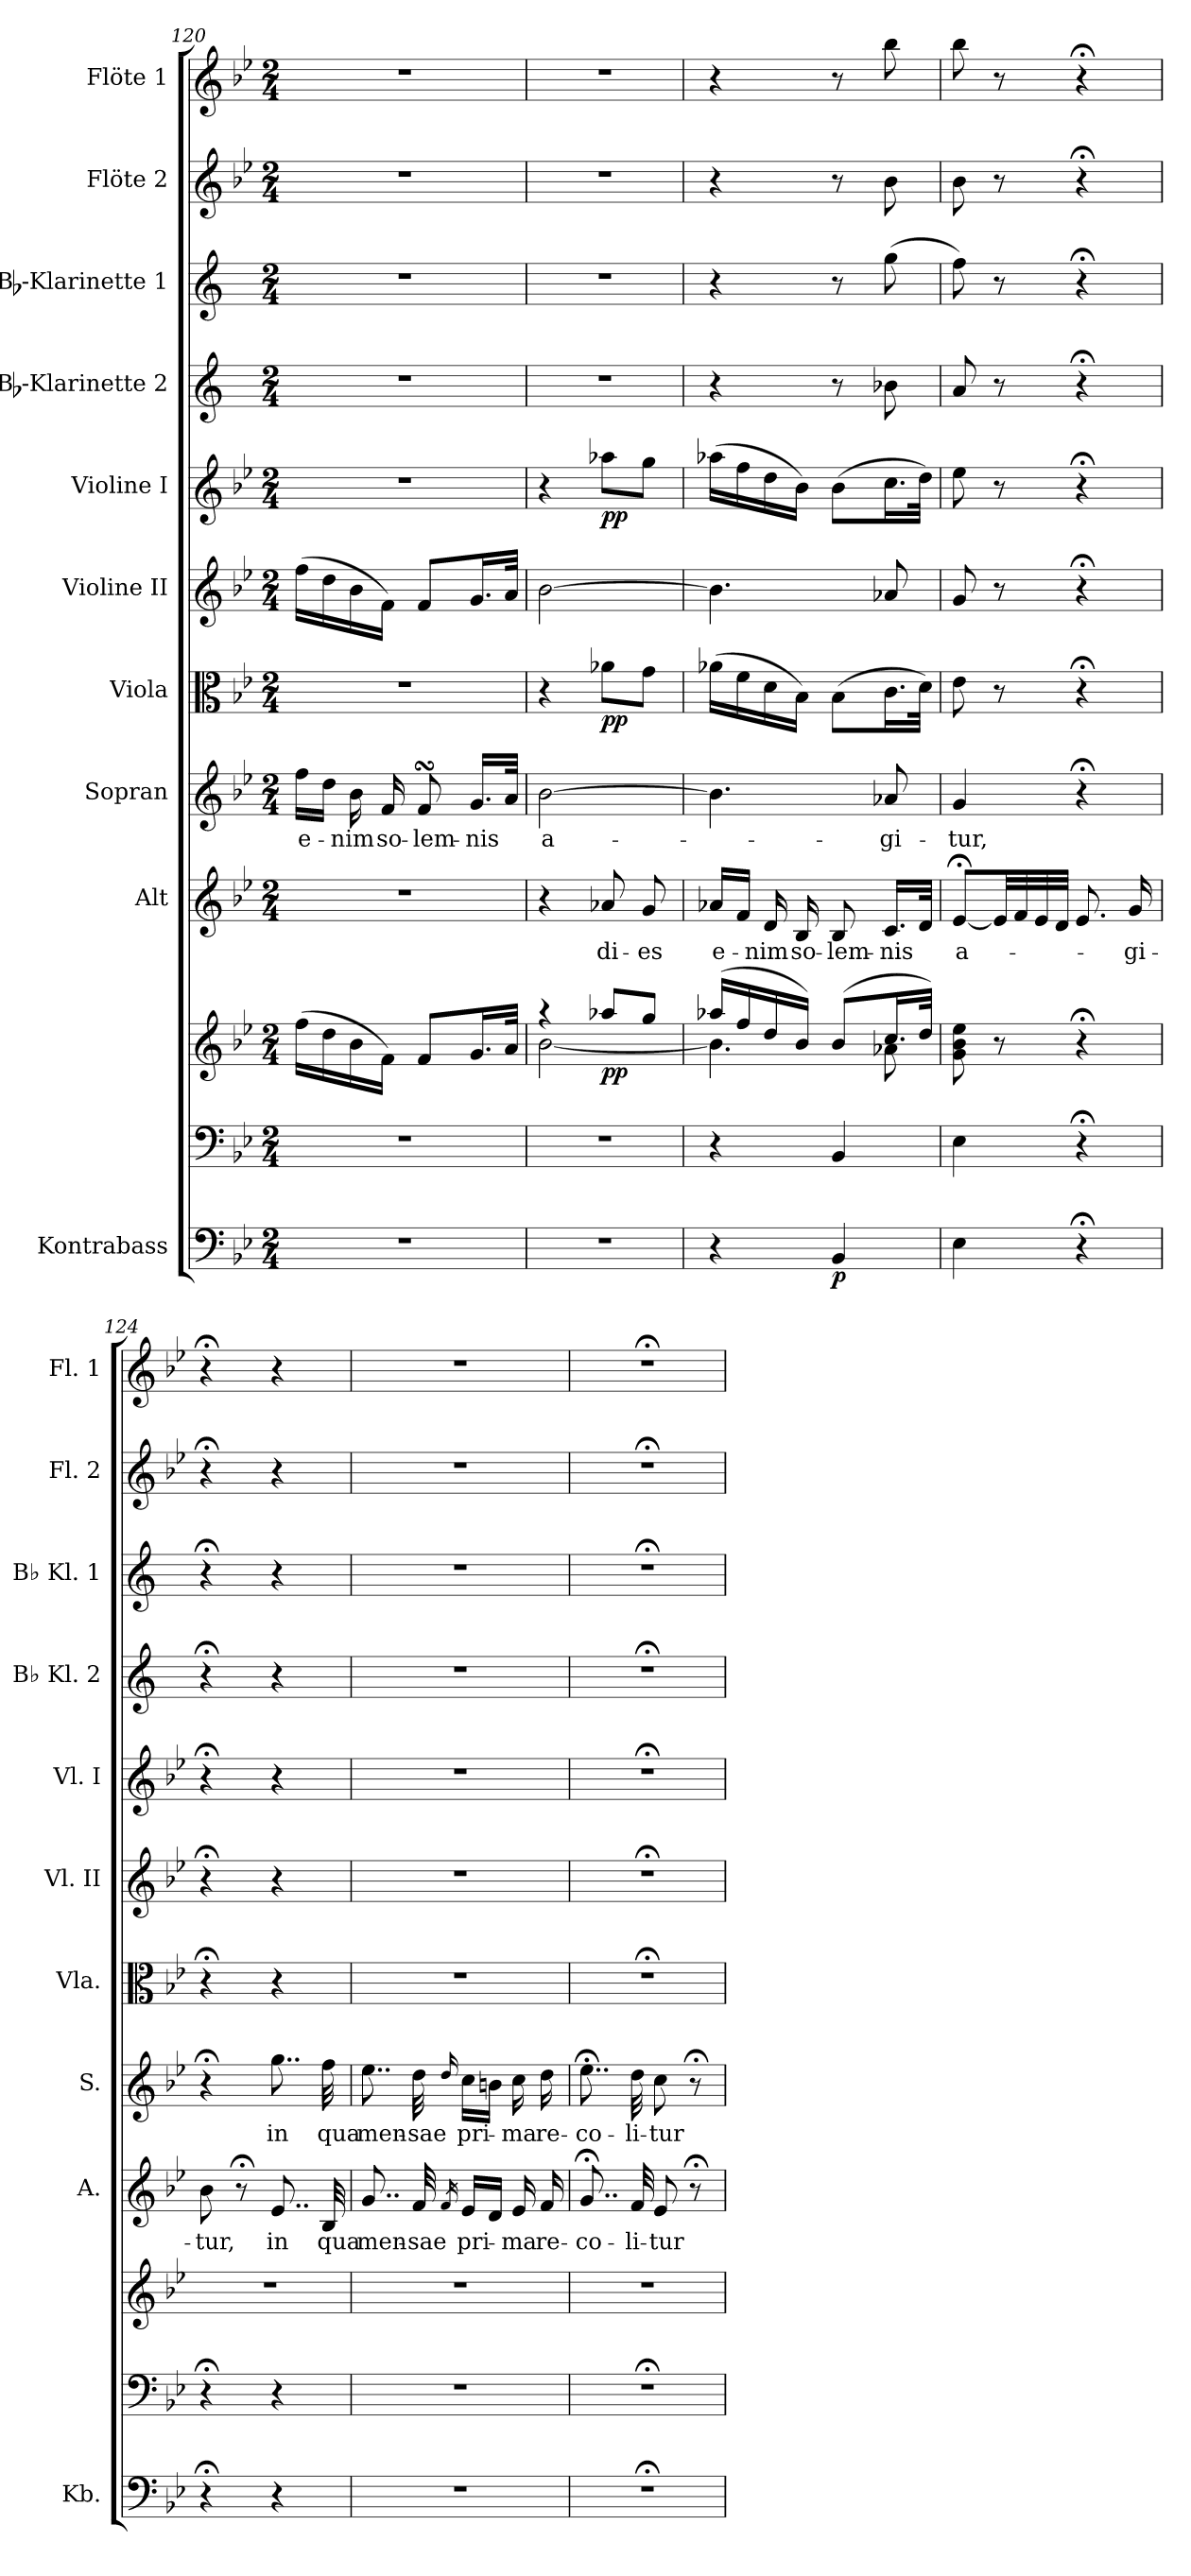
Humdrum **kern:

**kern	**dynam	**kern	**kern	**dynam	**kern	**text	**kern	**text	**kern	**dynam	**kern	**kern	**dynam	**kern	**kern	**kern	**kern
*part11	*part11	*part10	*part10	*part10	*part9	*part9	*part8	*part8	*part7	*part7	*part6	*part5	*part5	*part4	*part3	*part2	*part1
*staff12	*staff12	*staff11	*staff10	*staff10/11	*staff9	*staff9	*staff8	*staff8	*staff7	*staff7	*staff6	*staff5	*staff5	*staff4	*staff3	*staff2	*staff1
*I"Kontrabass	*	*	*	*	*I"Alt	*	*I"Sopran	*	*I"Viola	*	*I"Violine II	*I"Violine I	*	*I"Bb-Klarinette 2	*I"Bb-Klarinette 1	*I"Flöte 2	*I"Flöte 1
*I'Kb.	*	*	*	*	*I'A.	*	*I'S.	*	*I'Vla.	*	*I'Vl. II	*I'Vl. I	*	*I'Bb Kl. 2	*I'Bb Kl. 1	*I'Fl. 2	*I'Fl. 1
!!LO:PB:g=z
*clefF4	*	*clefF4	*clefG2	*	*clefG2	*	*clefG2	*	*clefC3	*	*clefG2	*clefG2	*	*clefG2	*clefG2	*clefG2	*clefG2
*ITrd7c12	*	*	*	*	*	*	*	*	*	*	*	*	*	*ITrd1c2	*ITrd1c2	*	*
*k[b-e-]	*	*k[b-e-]	*k[b-e-]	*	*k[b-e-]	*	*k[b-e-]	*	*k[b-e-]	*	*k[b-e-]	*k[b-e-]	*	*k[b-e-]	*k[b-e-]	*k[b-e-]	*k[b-e-]
*B-:	*	*B-:	*B-:	*	*B-:	*	*B-:	*	*B-:	*	*B-:	*B-:	*	*B-:	*B-:	*B-:	*B-:
*M2/4	*	*M2/4	*M2/4	*	*M2/4	*	*M2/4	*	*M2/4	*	*M2/4	*M2/4	*	*M2/4	*M2/4	*M2/4	*M2/4
=120	=120	=120	=120	=120	=120	=120	=120	=120	=120	=120	=120	=120	=120	=120	=120	=120	=120
!	!	!	!	!	!	!	!	!LO:LY:b	!	!	!	!	!	!	!	!	!
2r	.	2r	(>16ff\LL	.	2r	.	16ff\LL	e-	2r	.	(>16ff\LL	2r	.	2r	2r	2r	2r
.	.	.	16dd\	.	.	.	16dd\JJ	.	.	.	16dd\	.	.	.	.	.	.
!	!	!	!	!	!	!	!	!LO:LY:b	!	!	!	!	!	!	!	!	!
.	.	.	16b-\	.	.	.	16b-\	-nim	.	.	16b-\	.	.	.	.	.	.
!	!	!	!	!	!	!	!	!LO:LY:b	!	!	!	!	!	!	!	!	!
.	.	.	16f\JJ)	.	.	.	16f/	so-	.	.	16f\JJ)	.	.	.	.	.	.
!	!	!	!	!	!	!	!	!LO:LY:b	!	!	!	!	!	!	!	!	!
.	.	.	8f/L	.	.	.	8fsSSS/	-lem-	.	.	8f/L	.	.	.	.	.	.
!	!	!	!	!	!	!	!	!LO:LY:b	!	!	!	!	!	!	!	!	!
.	.	.	16.g/L	.	.	.	16.g/LL	-nis	.	.	16.g/L	.	.	.	.	.	.
.	.	.	32a/JJk	.	.	.	32a/JJk	.	.	.	32a/JJk	.	.	.	.	.	.
=121	=121	=121	=121	=121	=121	=121	=121	=121	=121	=121	=121	=121	=121	=121	=121	=121	=121
*	*	*	*^	*	*	*	*	*	*	*	*	*	*	*	*	*	*
!	!	!	!	!	!	!	!	!	!LO:LY:b	!	!	!	!	!	!	!	!	!
2r	.	2r	4raa	[<2b-\	.	4r	.	[2b-\	a-	4r	.	[2b-\	4r	.	2r	2r	2r	2r
!	!	!	!	!	!LO:DY:b	!	!LO:LY:b	!	!	!	!LO:DY:b	!	!	!LO:DY:b	!	!	!	!
.	.	.	8aa-X/L	.	pp	8a-X/	di-	.	.	8a-X\L	pp	.	8aa-X\L	pp	.	.	.	.
!	!	!	!	!	!	!	!LO:LY:b	!	!	!	!	!	!	!	!	!	!	!
.	.	.	8gg/J	.	.	8g/	-es	.	.	8g\J	.	.	8gg\J	.	.	.	.	.
=122	=122	=122	=122	=122	=122	=122	=122	=122	=122	=122	=122	=122	=122	=122	=122	=122	=122	=122
!	!	!	!	!	!	!	!LO:LY:b	!	!	!	!	!	!	!	!	!	!	!
4r	.	4r	(>16aa-X/LL	4.b-\]	.	16a-X/LL	e-	4.b-\]	.	(>16a-X\LL	.	4.b-\]	(>16aa-X\LL	.	4r	4r	4r	4r
.	.	.	16ff/	.	.	16f/JJ	.	.	.	16f\	.	.	16ff\	.	.	.	.	.
!	!	!	!	!	!	!	!LO:LY:b	!	!	!	!	!	!	!	!	!	!	!
.	.	.	16dd/	.	.	16d/	-nim	.	.	16d\	.	.	16dd\	.	.	.	.	.
!	!	!	!	!	!	!	!LO:LY:b	!	!	!	!	!	!	!	!	!	!	!
.	.	.	16b-/JJ)	.	.	16B-/	so-	.	.	16B-\JJ)	.	.	16b-\JJ)	.	.	.	.	.
!	!LO:DY:b	!	!	!	!	!	!LO:LY:b	!	!	!	!	!	!	!	!	!	!	!
4BBB-/	p	4BB-/	(>8b-/L	.	.	8B-/	-lem-	.	.	(>8B-\L	.	.	(>8b-\L	.	8r	8r	8r	8r
!	!	!	!	!	!	!	!LO:LY:b	!	!LO:LY:b	!	!	!	!	!	!	!	!	!
.	.	.	16.cc/L	8a-X\	.	16.c/LL	-nis	8a-X/	-gi-	16.c\L	.	8a-X/	16.cc\L	.	8a-X\	(>8ff\	8b-\	8bb-\
.	.	.	32dd/JJk)	.	.	32d/JJk	.	.	.	32d\JJk)	.	.	32dd\JJk)	.	.	.	.	.
*	*	*	*v	*v	*	*	*	*	*	*	*	*	*	*	*	*	*	*
=123	=123	=123	=123	=123	=123	=123	=123	=123	=123	=123	=123	=123	=123	=123	=123	=123	=123
!	!	!	!	!	!	!LO:LY:b	!	!LO:LY:b	!	!	!	!	!	!	!	!	!
4EE-\	.	4E-\	8g\ 8b-\ 8ee-\	.	[8e-;</L	a-	4g/	-tur,	8e-\	.	8g/	8ee-\	.	8g/	8ee-\)	8b-\	8bb-\
.	.	.	8r	.	32e-/LL]	.	.	.	8r	.	8r	8r	.	8r	8r	8r	8r
.	.	.	.	.	32f/	.	.	.	.	.	.	.	.	.	.	.	.
.	.	.	.	.	32e-/	.	.	.	.	.	.	.	.	.	.	.	.
.	.	.	.	.	32d/JJJ	.	.	.	.	.	.	.	.	.	.	.	.
4r;<	.	4r;<	4r;<	.	8.e-/	.	4r;<	.	4r;<	.	4r;<	4r;<	.	4r;<	4r;<	4r;<	4r;<
!	!	!	!	!	!	!LO:LY:b	!	!	!	!	!	!	!	!	!	!	!
.	.	.	.	.	16g/	-gi-	.	.	.	.	.	.	.	.	.	.	.
=124	=124	=124	=124	=124	=124	=124	=124	=124	=124	=124	=124	=124	=124	=124	=124	=124	=124
!	!	!	!	!	!	!LO:LY:b	!	!	!	!	!	!	!	!	!	!	!
4r;<	.	4r;<	2r	.	8b-\	-tur,	4r;<	.	4r;<	.	4r;<	4r;<	.	4r;<	4r;<	4r;<	4r;<
.	.	.	.	.	8r;<	.	.	.	.	.	.	.	.	.	.	.	.
!	!	!	!	!	!	!LO:LY:b	!	!LO:LY:b	!	!	!	!	!	!	!	!	!
4r	.	4r	.	.	8..e-/	in	8..gg\	in	4r	.	4r	4r	.	4r	4r	4r	4r
!	!	!	!	!	!	!LO:LY:b	!	!LO:LY:b	!	!	!	!	!	!	!	!	!
.	.	.	.	.	32B-/	qua	32ff\	qua	.	.	.	.	.	.	.	.	.
=125	=125	=125	=125	=125	=125	=125	=125	=125	=125	=125	=125	=125	=125	=125	=125	=125	=125
!	!	!	!	!	!	!LO:LY:b	!	!LO:LY:b	!	!	!	!	!	!	!	!	!
2r	.	2r	2r	.	8..g/	men-	8..ee-\	men-	2r	.	2r	2r	.	2r	2r	2r	2r
!	!	!	!	!	!	!LO:LY:b	!	!LO:LY:b	!	!	!	!	!	!	!	!	!
.	.	.	.	.	32f/	-sae	32dd\	-sae	.	.	.	.	.	.	.	.	.
.	.	.	.	.	16qf/	.	16qqdd/	.	.	.	.	.	.	.	.	.	.
!	!	!	!	!	!	!LO:LY:b	!	!LO:LY:b	!	!	!	!	!	!	!	!	!
.	.	.	.	.	16e-/LL	pri-	16cc\LL	pri-	.	.	.	.	.	.	.	.	.
.	.	.	.	.	16d/JJ	.	16bn\JJ	.	.	.	.	.	.	.	.	.	.
!	!	!	!	!	!	!LO:LY:b	!	!LO:LY:b	!	!	!	!	!	!	!	!	!
.	.	.	.	.	16e-/	-ma	16cc\	-ma	.	.	.	.	.	.	.	.	.
!	!	!	!	!	!	!LO:LY:b	!	!LO:LY:b	!	!	!	!	!	!	!	!	!
.	.	.	.	.	16f/	re-	16dd\	re-	.	.	.	.	.	.	.	.	.
!!LO:PB:g=z
=126	=126	=126	=126	=126	=126	=126	=126	=126	=126	=126	=126	=126	=126	=126	=126	=126	=126
!	!	!	!	!	!	!LO:LY:b	!	!LO:LY:b	!	!	!	!	!	!	!	!	!
2r;<	.	2r;<	2r	.	8..g;</	-co-	8..ee-;<\	-co-	2r;<	.	2r;<	2r;<	.	2r;<	2r;<	2r;<	2r;<
!	!	!	!	!	!	!LO:LY:b	!	!LO:LY:b	!	!	!	!	!	!	!	!	!
.	.	.	.	.	32f/	-li-	32dd\	-li-	.	.	.	.	.	.	.	.	.
!	!	!	!	!	!	!LO:LY:b	!	!LO:LY:b	!	!	!	!	!	!	!	!	!
.	.	.	.	.	8e-/	-tur	8cc\	-tur	.	.	.	.	.	.	.	.	.
.	.	.	.	.	8r;<	.	8r;<	.	.	.	.	.	.	.	.	.	.
=	=	=	=	=	=	=	=	=	=	=	=	=	=	=	=	=	=
*-	*-	*-	*-	*-	*-	*-	*-	*-	*-	*-	*-	*-	*-	*-	*-	*-	*-
